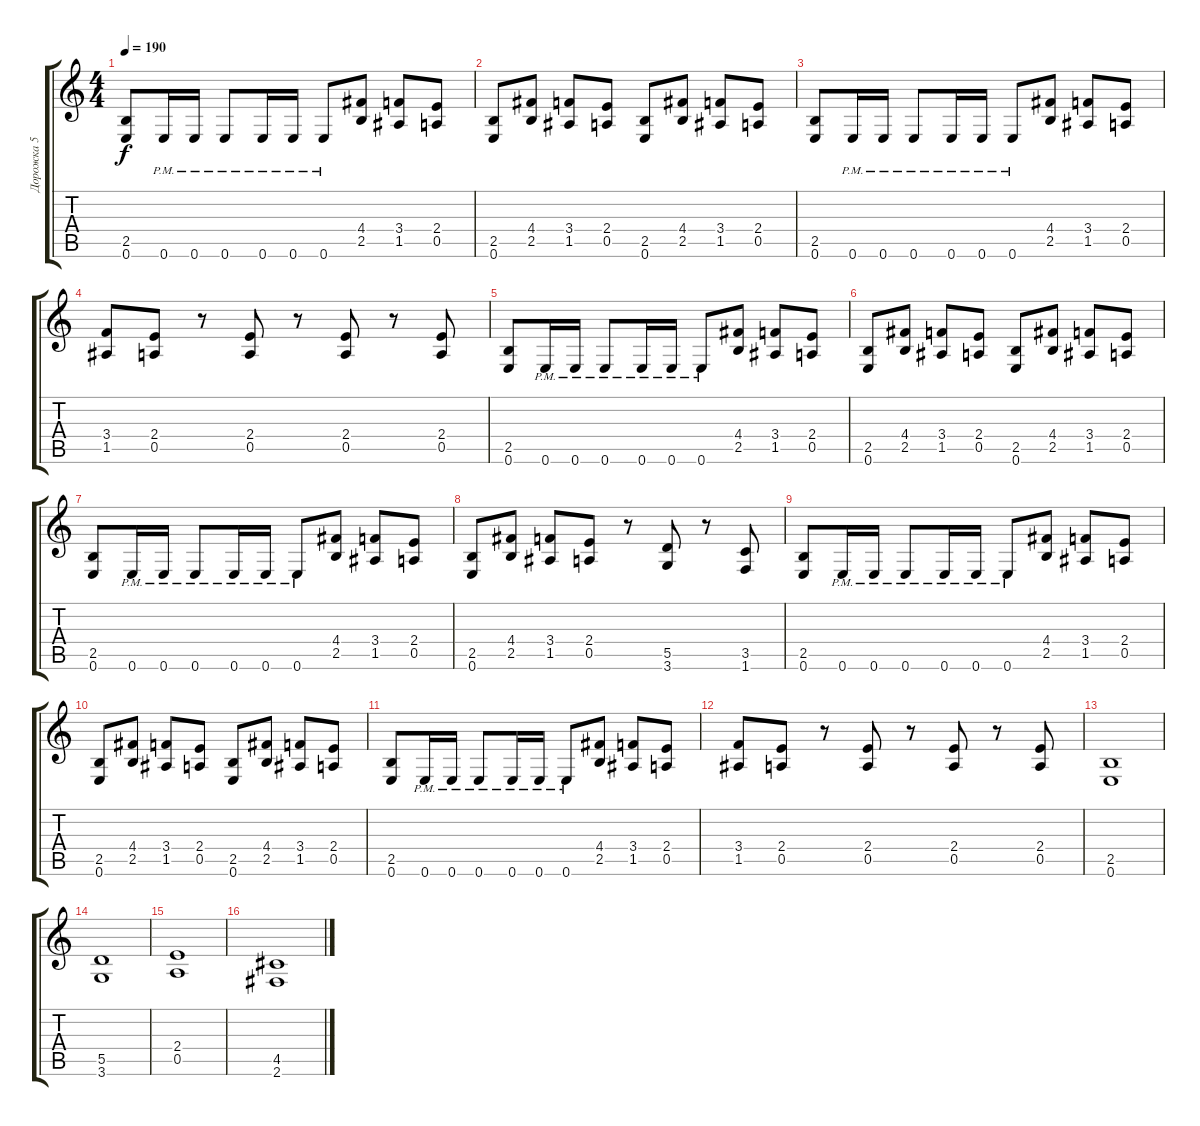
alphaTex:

\track ("Дорожка 5" "Дорожка 5") {instrument distortionguitar}
\staff {score tabs}
\tuning (E4 B3 G3 D3 A2 E2) {hide}
\ts (4 4)
\tempo 190
\clef g2
\ks c
(2.5 0.6).8{dy f} 0.6{pm}.16 0.6{pm}.16 0.6{pm}.8 0.6{pm}.16 0.6{pm}.16 0.6{pm}.8 (4.4 2.5).8 (3.4 1.5).8 (2.4 0.5).8 |
(2.5 0.6).8 (4.4 2.5).8 (3.4 1.5).8 (2.4 0.5).8 (2.5 0.6).8 (4.4 2.5).8 (3.4 1.5).8 (2.4 0.5).8 |
(2.5 0.6).8 0.6{pm}.16 0.6{pm}.16 0.6{pm}.8 0.6{pm}.16 0.6{pm}.16 0.6{pm}.8 (4.4 2.5).8 (3.4 1.5).8 (2.4 0.5).8 |
(3.4 1.5).8 (2.4 0.5).8 r.8 (2.4 0.5).8 r.8 (2.4 0.5).8 r.8 (2.4 0.5).8 |
(2.5 0.6).8 0.6{pm}.16 0.6{pm}.16 0.6{pm}.8 0.6{pm}.16 0.6{pm}.16 0.6{pm}.8 (4.4 2.5).8 (3.4 1.5).8 (2.4 0.5).8 |
(2.5 0.6).8 (4.4 2.5).8 (3.4 1.5).8 (2.4 0.5).8 (2.5 0.6).8 (4.4 2.5).8 (3.4 1.5).8 (2.4 0.5).8 |
(2.5 0.6).8 0.6{pm}.16 0.6{pm}.16 0.6{pm}.8 0.6{pm}.16 0.6{pm}.16 0.6{pm}.8 (4.4 2.5).8 (3.4 1.5).8 (2.4 0.5).8 |
(2.5 0.6).8 (4.4 2.5).8 (3.4 1.5).8 (2.4 0.5).8 r.8 (5.5 3.6).8 r.8 (3.5 1.6).8 |
(2.5 0.6).8 0.6{pm}.16 0.6{pm}.16 0.6{pm}.8 0.6{pm}.16 0.6{pm}.16 0.6{pm}.8 (4.4 2.5).8 (3.4 1.5).8 (2.4 0.5).8 |
(2.5 0.6).8 (4.4 2.5).8 (3.4 1.5).8 (2.4 0.5).8 (2.5 0.6).8 (4.4 2.5).8 (3.4 1.5).8 (2.4 0.5).8 |
(2.5 0.6).8 0.6{pm}.16 0.6{pm}.16 0.6{pm}.8 0.6{pm}.16 0.6{pm}.16 0.6{pm}.8 (4.4 2.5).8 (3.4 1.5).8 (2.4 0.5).8 |
(3.4 1.5).8 (2.4 0.5).8 r.8 (2.4 0.5).8 r.8 (2.4 0.5).8 r.8 (2.4 0.5).8 |
(2.5 0.6).1 |
(5.5 3.6).1 |
(2.4 0.5).1 |
(4.5 2.6).1
